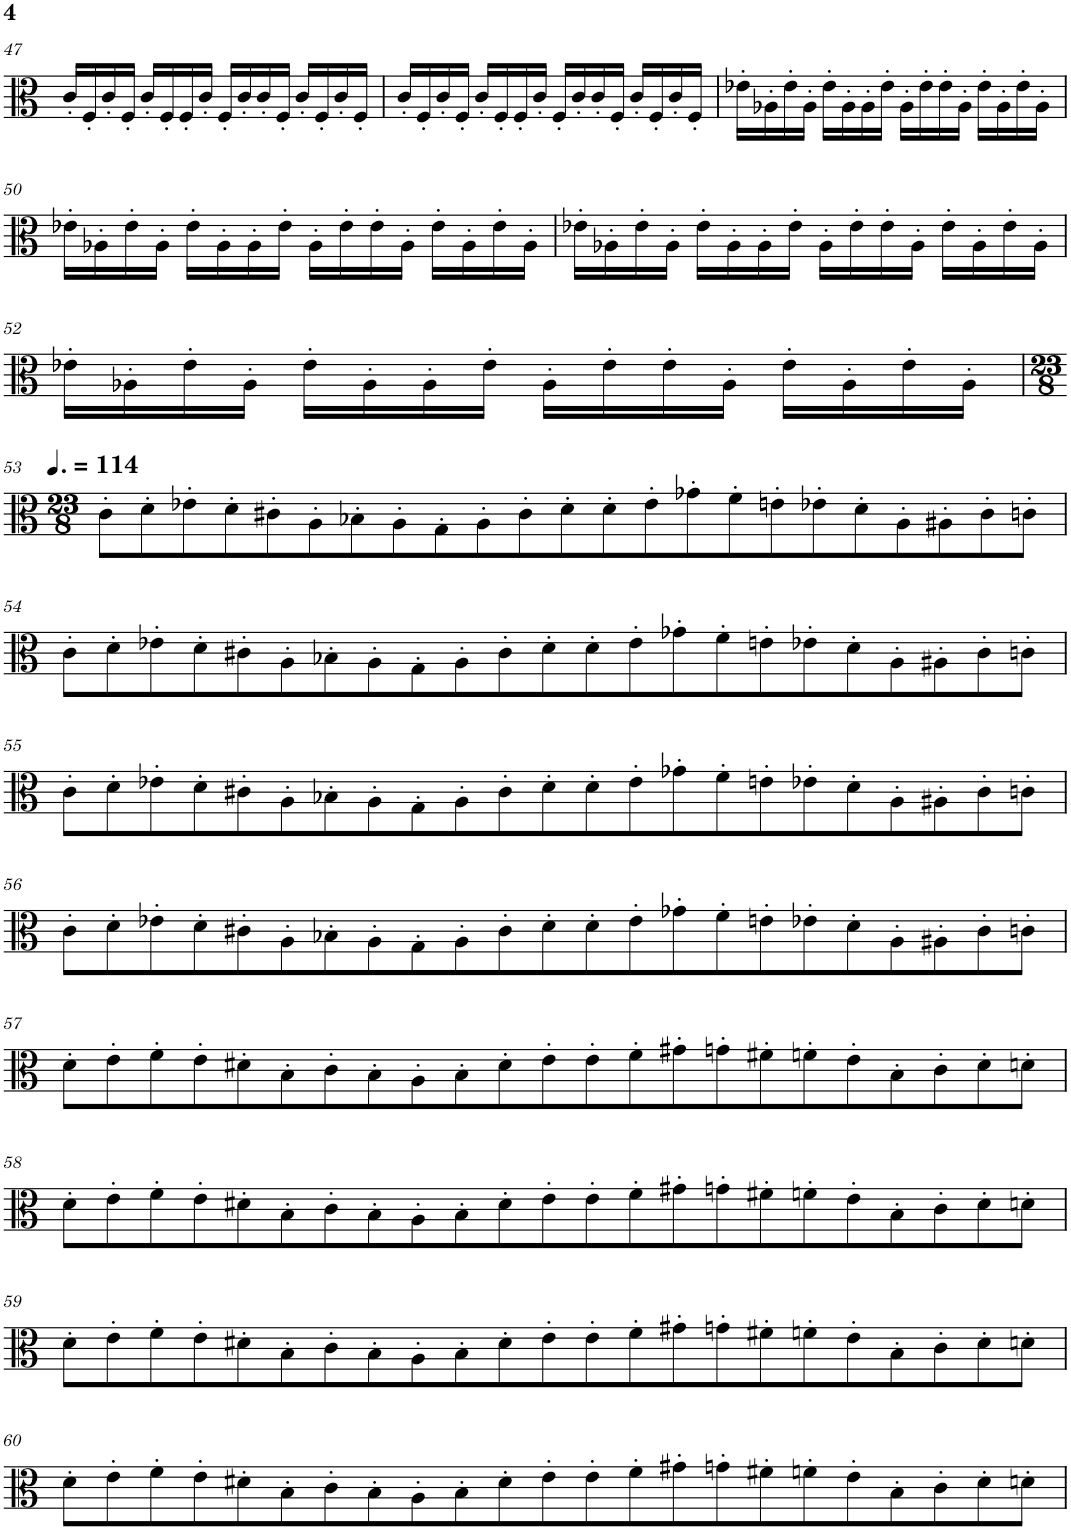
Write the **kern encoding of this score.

**kern
*part1
*staff1
*I"Viola
*I'Vla.
!!LO:PB:g=z
*clefC3
*k[]
*M4/4
=47
16c'/LL
16F'/
16c'/
16F'/JJ
16c'/LL
16F'/
16F'/
16c'/JJ
16F'/LL
16c'/
16c'/
16F'/JJ
16c'/LL
16F'/
16c'/
16F'/JJ
=48
16c'/LL
16F'/
16c'/
16F'/JJ
16c'/LL
16F'/
16F'/
16c'/JJ
16F'/LL
16c'/
16c'/
16F'/JJ
16c'/LL
16F'/
16c'/
16F'/JJ
=49
16e-X'\LL
16A-X'\
16e-'\
16A-'\JJ
16e-'\LL
16A-'\
16A-'\
16e-'\JJ
16A-'\LL
16e-'\
16e-'\
16A-'\JJ
16e-'\LL
16A-'\
16e-'\
16A-'\JJ
!!LO:LB:g=z
=50
16e-X'\LL
16A-X'\
16e-'\
16A-'\JJ
16e-'\LL
16A-'\
16A-'\
16e-'\JJ
16A-'\LL
16e-'\
16e-'\
16A-'\JJ
16e-'\LL
16A-'\
16e-'\
16A-'\JJ
=51
16e-X'\LL
16A-X'\
16e-'\
16A-'\JJ
16e-'\LL
16A-'\
16A-'\
16e-'\JJ
16A-'\LL
16e-'\
16e-'\
16A-'\JJ
16e-'\LL
16A-'\
16e-'\
16A-'\JJ
!!LO:LB:g=z
=52
16e-X'\LL
16A-X'\
16e-'\
16A-'\JJ
16e-'\LL
16A-'\
16A-'\
16e-'\JJ
16A-'\LL
16e-'\
16e-'\
16A-'\JJ
16e-'\LL
16A-'\
16e-'\
16A-'\JJ
!!LO:LB:g=z
=53
*M23/8
*MM171
8c'\L
8d'\
8e-X'\
8d'\
8c#X'\
8A'\
8B-X'\
8A'\
8G'\
8A'\
8c#'\
8d'\
8d'\
8e-'\
8g-X'\
8f'\
8en'\
8e-X'\
8d'\
8A'\
8A#X'\
8c#'\
8cn'\J
!!LO:LB:g=z
=54
8c'\L
8d'\
8e-X'\
8d'\
8c#X'\
8A'\
8B-X'\
8A'\
8G'\
8A'\
8c#'\
8d'\
8d'\
8e-'\
8g-X'\
8f'\
8en'\
8e-X'\
8d'\
8A'\
8A#X'\
8c#'\
8cn'\J
!!LO:LB:g=z
=55
8c'\L
8d'\
8e-X'\
8d'\
8c#X'\
8A'\
8B-X'\
8A'\
8G'\
8A'\
8c#'\
8d'\
8d'\
8e-'\
8g-X'\
8f'\
8en'\
8e-X'\
8d'\
8A'\
8A#X'\
8c#'\
8cn'\J
!!LO:LB:g=z
=56
8c'\L
8d'\
8e-X'\
8d'\
8c#X'\
8A'\
8B-X'\
8A'\
8G'\
8A'\
8c#'\
8d'\
8d'\
8e-'\
8g-X'\
8f'\
8en'\
8e-X'\
8d'\
8A'\
8A#X'\
8c#'\
8cn'\J
!!LO:LB:g=z
=57
8d'\L
8e'\
8f'\
8e'\
8d#X'\
8B'\
8c'\
8B'\
8A'\
8B'\
8d#'\
8e'\
8e'\
8f'\
8g#X'\
8gn'\
8f#X'\
8fn'\
8e'\
8B'\
8c'\
8d#'\
8dn'\J
!!LO:LB:g=z
=58
8d'\L
8e'\
8f'\
8e'\
8d#X'\
8B'\
8c'\
8B'\
8A'\
8B'\
8d#'\
8e'\
8e'\
8f'\
8g#X'\
8gn'\
8f#X'\
8fn'\
8e'\
8B'\
8c'\
8d#'\
8dn'\J
!!LO:LB:g=z
=59
8d'\L
8e'\
8f'\
8e'\
8d#X'\
8B'\
8c'\
8B'\
8A'\
8B'\
8d#'\
8e'\
8e'\
8f'\
8g#X'\
8gn'\
8f#X'\
8fn'\
8e'\
8B'\
8c'\
8d#'\
8dn'\J
!!LO:LB:g=z
=60
8d'\L
8e'\
8f'\
8e'\
8d#X'\
8B'\
8c'\
8B'\
8A'\
8B'\
8d#'\
8e'\
8e'\
8f'\
8g#X'\
8gn'\
8f#X'\
8fn'\
8e'\
8B'\
8c'\
8d#'\
8dn'\J
=
*-
